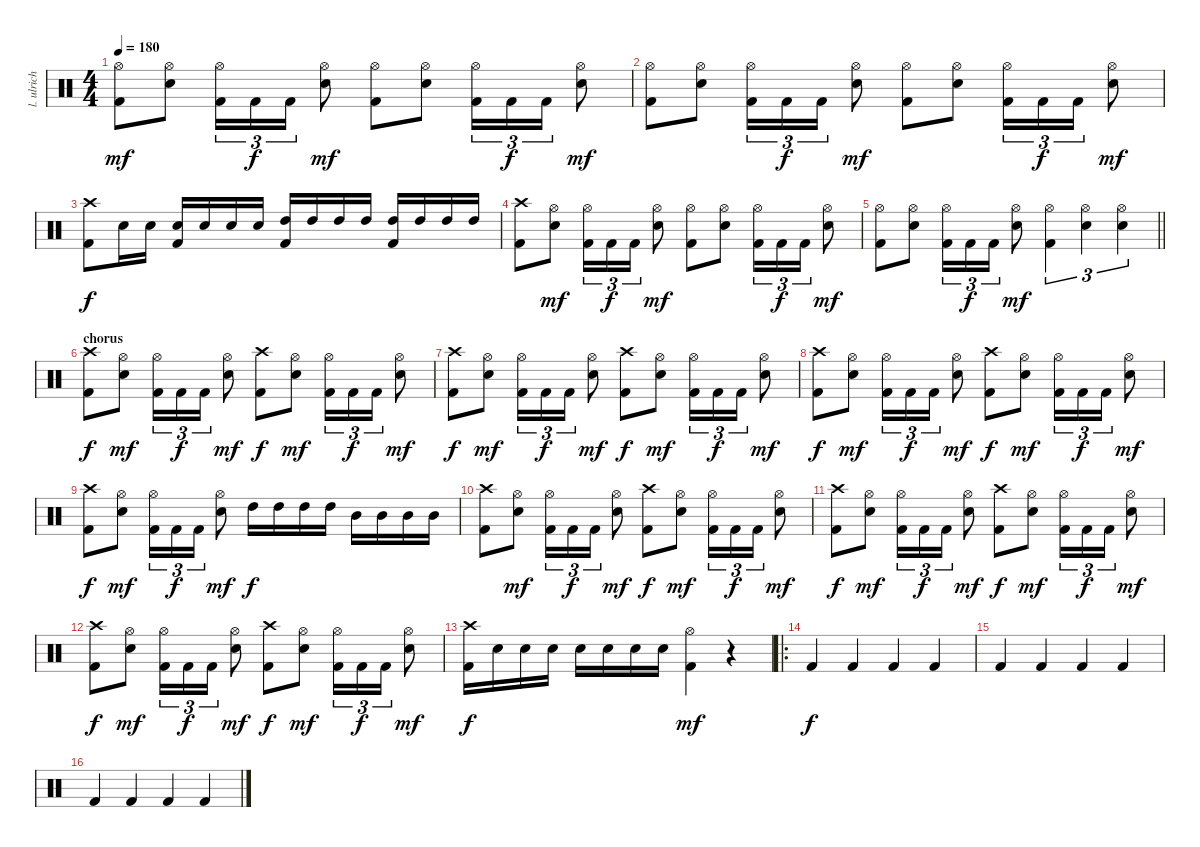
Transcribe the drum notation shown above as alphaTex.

\track ("l. ulrich - drums" "l. ulrich ") {instrument percussion}
\staff {score}
\articulation defaults
\ts (4 4)
\tempo 180
\clef neutral
\ks c
("Hi-Hat (open)" "Kick (hit) 2").8{dy mf} ("Hi-Hat (open)" "Snare (hit) 2").8 ("Hi-Hat (open)" "Kick (hit) 2").16{tu (3 2)} "Kick (hit) 2".16{tu (3 2) dy f} "Kick (hit) 2".16{tu (3 2)} ("Hi-Hat (open)" "Snare (hit) 2").8{dy mf} ("Hi-Hat (open)" "Kick (hit) 2").8 ("Hi-Hat (open)" "Snare (hit) 2").8 ("Hi-Hat (open)" "Kick (hit) 2").16{tu (3 2)} "Kick (hit) 2".16{tu (3 2) dy f} "Kick (hit) 2".16{tu (3 2)} ("Hi-Hat (open)" "Snare (hit) 2").8{dy mf} |
("Hi-Hat (open)" "Kick (hit) 2").8 ("Hi-Hat (open)" "Snare (hit) 2").8 ("Hi-Hat (open)" "Kick (hit) 2").16{tu (3 2)} "Kick (hit) 2".16{tu (3 2) dy f} "Kick (hit) 2".16{tu (3 2)} ("Hi-Hat (open)" "Snare (hit) 2").8{dy mf} ("Hi-Hat (open)" "Kick (hit) 2").8 ("Hi-Hat (open)" "Snare (hit) 2").8 ("Hi-Hat (open)" "Kick (hit) 2").16{tu (3 2)} "Kick (hit) 2".16{tu (3 2) dy f} "Kick (hit) 2".16{tu (3 2)} ("Hi-Hat (open)" "Snare (hit) 2").8{dy mf} |
("Crash high (hit)" "Kick (hit) 2").8{dy f} "Snare (hit) 2".16 "Snare (hit) 2".16 ("Snare (hit) 2" "Kick (hit) 2").16 "Snare (hit) 2".16 "Snare (hit) 2".16 "Snare (hit) 2".16 ("High Tom (hit)" "Kick (hit) 2").16 "High Tom (hit)".16 "High Tom (hit)".16 "High Tom (hit)".16 ("High Tom (hit)" "Kick (hit) 2").16 "High Tom (hit)".16 "High Tom (hit)".16 "High Tom (hit)".16 |
("Crash high (hit)" "Kick (hit) 2").8 ("Hi-Hat (open)" "Snare (hit) 2").8{dy mf} ("Hi-Hat (open)" "Kick (hit) 2").16{tu (3 2)} "Kick (hit) 2".16{tu (3 2) dy f} "Kick (hit) 2".16{tu (3 2)} ("Hi-Hat (open)" "Snare (hit) 2").8{dy mf} ("Hi-Hat (open)" "Kick (hit) 2").8 ("Hi-Hat (open)" "Snare (hit) 2").8 ("Hi-Hat (open)" "Kick (hit) 2").16{tu (3 2)} "Kick (hit) 2".16{tu (3 2) dy f} "Kick (hit) 2".16{tu (3 2)} ("Hi-Hat (open)" "Snare (hit) 2").8{dy mf} |
\barLineRight lightlight
("Hi-Hat (open)" "Kick (hit) 2").8 ("Hi-Hat (open)" "Snare (hit) 2").8 ("Hi-Hat (open)" "Kick (hit) 2").16{tu (3 2)} "Kick (hit) 2".16{tu (3 2) dy f} "Kick (hit) 2".16{tu (3 2)} ("Hi-Hat (open)" "Snare (hit) 2").8{dy mf} ("Hi-Hat (open)" "Kick (hit) 2").4{tu (3 2)} ("Hi-Hat (open)" "Snare (hit) 2").4{tu (3 2)} ("Hi-Hat (open)" "Snare (hit) 2").4{tu (3 2)} |
\section ("" "chorus")
("Crash high (hit)" "Kick (hit) 2").8{dy f} ("Hi-Hat (open)" "Snare (hit) 2").8{dy mf} ("Hi-Hat (open)" "Kick (hit) 2").16{tu (3 2)} "Kick (hit) 2".16{tu (3 2) dy f} "Kick (hit) 2".16{tu (3 2)} ("Hi-Hat (open)" "Snare (hit) 2").8{dy mf} ("Crash high (hit)" "Kick (hit) 2").8{dy f} ("Hi-Hat (open)" "Snare (hit) 2").8{dy mf} ("Hi-Hat (open)" "Kick (hit) 2").16{tu (3 2)} "Kick (hit) 2".16{tu (3 2) dy f} "Kick (hit) 2".16{tu (3 2)} ("Hi-Hat (open)" "Snare (hit) 2").8{dy mf} |
("Crash high (hit)" "Kick (hit) 2").8{dy f} ("Hi-Hat (open)" "Snare (hit) 2").8{dy mf} ("Hi-Hat (open)" "Kick (hit) 2").16{tu (3 2)} "Kick (hit) 2".16{tu (3 2) dy f} "Kick (hit) 2".16{tu (3 2)} ("Hi-Hat (open)" "Snare (hit) 2").8{dy mf} ("Crash high (hit)" "Kick (hit) 2").8{dy f} ("Hi-Hat (open)" "Snare (hit) 2").8{dy mf} ("Hi-Hat (open)" "Kick (hit) 2").16{tu (3 2)} "Kick (hit) 2".16{tu (3 2) dy f} "Kick (hit) 2".16{tu (3 2)} ("Hi-Hat (open)" "Snare (hit) 2").8{dy mf} |
("Crash high (hit)" "Kick (hit) 2").8{dy f} ("Hi-Hat (open)" "Snare (hit) 2").8{dy mf} ("Hi-Hat (open)" "Kick (hit) 2").16{tu (3 2)} "Kick (hit) 2".16{tu (3 2) dy f} "Kick (hit) 2".16{tu (3 2)} ("Hi-Hat (open)" "Snare (hit) 2").8{dy mf} ("Crash high (hit)" "Kick (hit) 2").8{dy f} ("Hi-Hat (open)" "Snare (hit) 2").8{dy mf} ("Hi-Hat (open)" "Kick (hit) 2").16{tu (3 2)} "Kick (hit) 2".16{tu (3 2) dy f} "Kick (hit) 2".16{tu (3 2)} ("Hi-Hat (open)" "Snare (hit) 2").8{dy mf} |
("Crash high (hit)" "Kick (hit) 2").8{dy f} ("Hi-Hat (open)" "Snare (hit) 2").8{dy mf} ("Hi-Hat (open)" "Kick (hit) 2").16{tu (3 2)} "Kick (hit) 2".16{tu (3 2) dy f} "Kick (hit) 2".16{tu (3 2)} ("Hi-Hat (open)" "Snare (hit) 2").8{dy mf} "High Tom (hit)".16{dy f} "High Tom (hit)".16 "High Tom (hit)".16 "High Tom (hit)".16 "Mid Tom (hit)".16 "Mid Tom (hit)".16 "Mid Tom (hit)".16 "Mid Tom (hit)".16 |
("Crash high (hit)" "Kick (hit) 2").8 ("Hi-Hat (open)" "Snare (hit) 2").8{dy mf} ("Hi-Hat (open)" "Kick (hit) 2").16{tu (3 2)} "Kick (hit) 2".16{tu (3 2) dy f} "Kick (hit) 2".16{tu (3 2)} ("Hi-Hat (open)" "Snare (hit) 2").8{dy mf} ("Crash high (hit)" "Kick (hit) 2").8{dy f} ("Hi-Hat (open)" "Snare (hit) 2").8{dy mf} ("Hi-Hat (open)" "Kick (hit) 2").16{tu (3 2)} "Kick (hit) 2".16{tu (3 2) dy f} "Kick (hit) 2".16{tu (3 2)} ("Hi-Hat (open)" "Snare (hit) 2").8{dy mf} |
("Crash high (hit)" "Kick (hit) 2").8{dy f} ("Hi-Hat (open)" "Snare (hit) 2").8{dy mf} ("Hi-Hat (open)" "Kick (hit) 2").16{tu (3 2)} "Kick (hit) 2".16{tu (3 2) dy f} "Kick (hit) 2".16{tu (3 2)} ("Hi-Hat (open)" "Snare (hit) 2").8{dy mf} ("Crash high (hit)" "Kick (hit) 2").8{dy f} ("Hi-Hat (open)" "Snare (hit) 2").8{dy mf} ("Hi-Hat (open)" "Kick (hit) 2").16{tu (3 2)} "Kick (hit) 2".16{tu (3 2) dy f} "Kick (hit) 2".16{tu (3 2)} ("Hi-Hat (open)" "Snare (hit) 2").8{dy mf} |
("Crash high (hit)" "Kick (hit) 2").8{dy f} ("Hi-Hat (open)" "Snare (hit) 2").8{dy mf} ("Hi-Hat (open)" "Kick (hit) 2").16{tu (3 2)} "Kick (hit) 2".16{tu (3 2) dy f} "Kick (hit) 2".16{tu (3 2)} ("Hi-Hat (open)" "Snare (hit) 2").8{dy mf} ("Crash high (hit)" "Kick (hit) 2").8{dy f} ("Hi-Hat (open)" "Snare (hit) 2").8{dy mf} ("Hi-Hat (open)" "Kick (hit) 2").16{tu (3 2)} "Kick (hit) 2".16{tu (3 2) dy f} "Kick (hit) 2".16{tu (3 2)} ("Hi-Hat (open)" "Snare (hit) 2").8{dy mf} |
("Crash high (hit)" "Kick (hit) 2").16{dy f} "Snare (hit) 2".16 "Snare (hit) 2".16 "Snare (hit) 2".16 "Snare (hit) 2".16 "Snare (hit) 2".16 "Snare (hit) 2".16 "Snare (hit) 2".16 ("Hi-Hat (open)" "Kick (hit) 2").4{dy mf} r.4 |
\ro "Kick (hit) 2".4{dy f} "Kick (hit) 2".4 "Kick (hit) 2".4 "Kick (hit) 2".4
|
"Kick (hit) 2".4 "Kick (hit) 2".4 "Kick (hit) 2".4 "Kick (hit) 2".4 |
"Kick (hit) 2".4 "Kick (hit) 2".4 "Kick (hit) 2".4 "Kick (hit) 2".4
